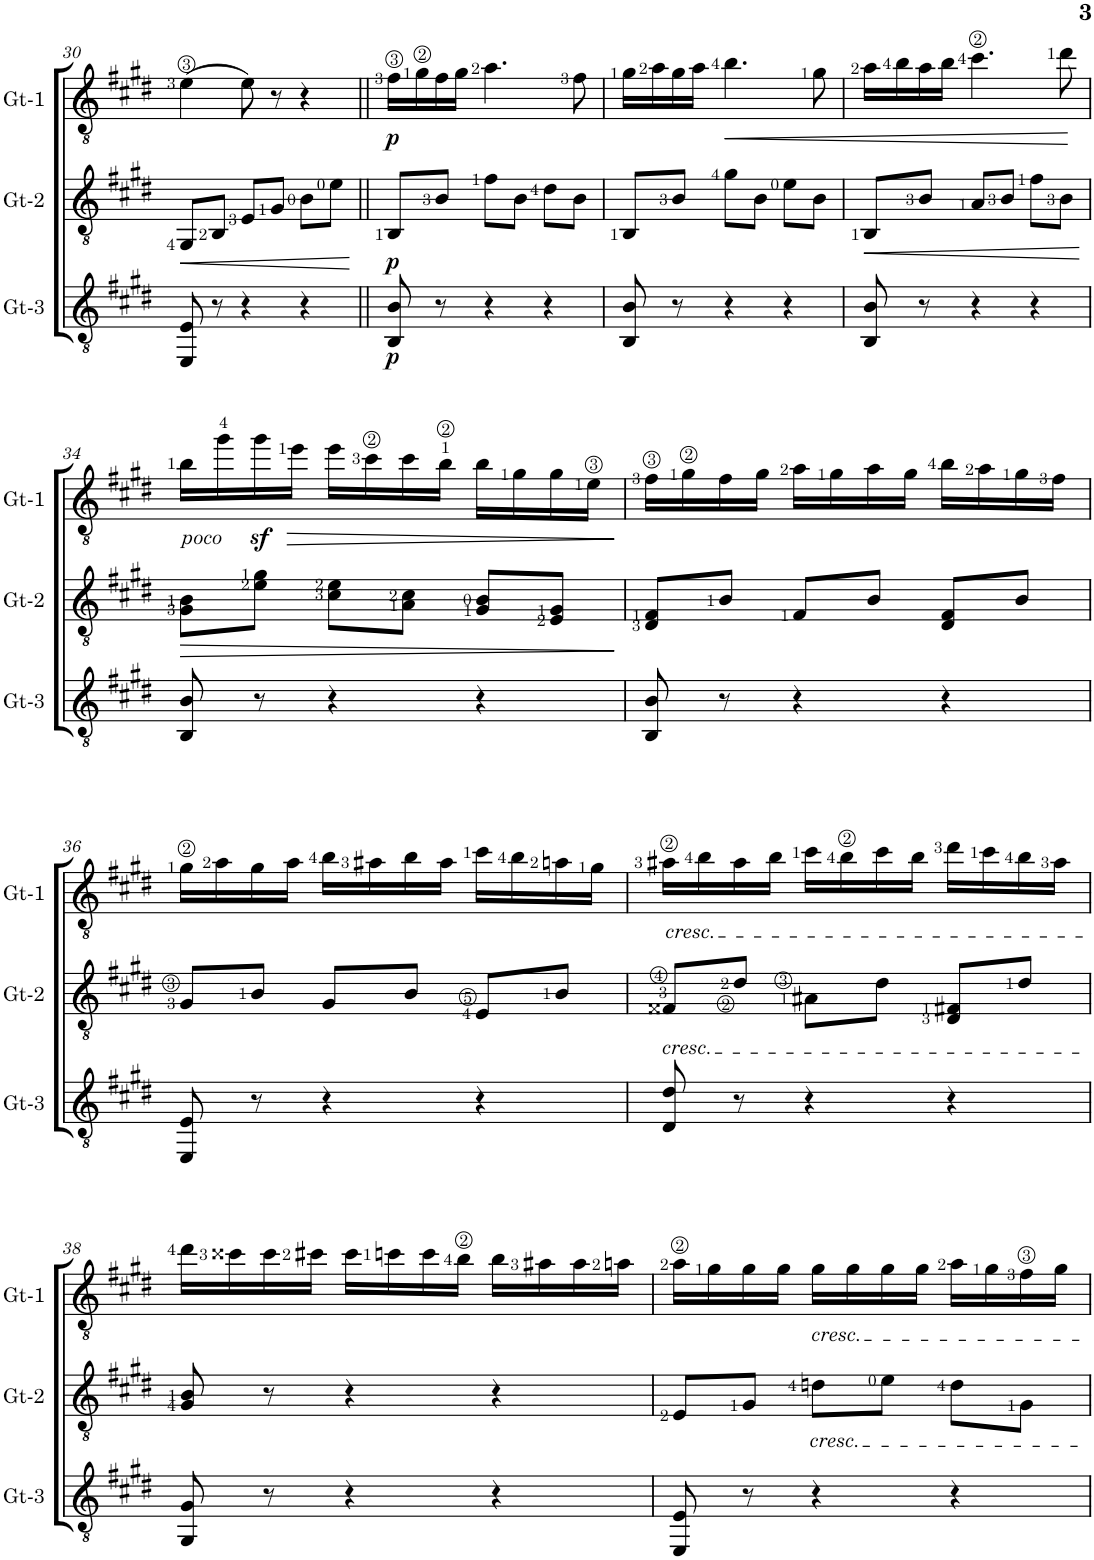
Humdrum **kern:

**kern	**dynam	**kern	**dynam	**kern	**dynam
*part3	*part3	*part2	*part2	*part1	*part1
*staff3	*staff3	*staff2	*staff2	*staff1	*staff1
*I"Gt-3	*	*I"Gt-2	*	*I"Gt-1	*
*I'Gt-3	*	*I'Gt-2	*	*I'Gt-1	*
!!LO:PB:g=z
*clefGv2	*	*clefGv2	*	*clefGv2	*
*k[f#c#g#d#]	*	*k[f#c#g#d#]	*	*k[f#c#g#d#]	*
*M3/4	*	*M3/4	*	*M3/4	*
=30	=30	=30	=30	=30	=30
!	!	!	!LO:HP:b	!	!
8EE/ 8E/	.	8GG#/L	<	(4e\	.
8r	.	8BB/J	.	.	.
4r	.	8E/L	.	8e\)	.
.	.	8G#/J	.	8r	.
4r	.	8B\L	.	4r	.
.	.	8e\J	.	.	.
.	.	.	[	.	.
=31||	=31||	=31||	=31||	=31||	=31||
!	!LO:DY:b	!	!LO:DY:b	!	!LO:DY:b
8BB/ 8B/	p	8BB/L	p	16f#\LL	p
.	.	.	.	16g#\	.
8r	.	8B/J	.	16f#\	.
.	.	.	.	16g#\JJ	.
4r	.	8f#\L	.	4.a\	.
.	.	8B\J	.	.	.
4r	.	8d#\L	.	.	.
.	.	8B\J	.	8f#\	.
=32	=32	=32	=32	=32	=32
8BB/ 8B/	.	8BB/L	.	16g#\LL	.
.	.	.	.	16a\	.
8r	.	8B/J	.	16g#\	.
.	.	.	.	16a\JJ	.
!	!	!	!	!	!LO:HP:b
4r	.	8g#\L	.	4.b\	<
.	.	8B\J	.	.	.
4r	.	8e\L	.	.	.
.	.	8B\J	.	8g#\	.
=33	=33	=33	=33	=33	=33
!	!	!	!LO:HP:b	!	!
8BB/ 8B/	.	8BB/L	<	16a\LL	.
.	.	.	.	16b\	.
8r	.	8B/J	.	16a\	.
.	.	.	.	16b\JJ	.
4r	.	8A/L	.	4.cc#\	.
.	.	8B/J	.	.	.
4r	.	8f#\L	.	.	.
.	.	8B\J	.	8dd#\	.
.	.	.	[	.	[
!!LO:LB:g=z
=34	=34	=34	=34	=34	=34
!	!	!	!	!LO:TX:b:i:t=poco	!
!	!	!	!LO:HP:b	!	!
8BB/ 8B/	.	8G#\ 8B\L	>	16b\LL	.
.	.	.	.	16gg#\	.
8r	.	8e\ 8g#\J	.	16gg#z<\	.
!	!	!	!	!	!LO:HP:b
.	.	.	.	16ee\JJ	>
4r	.	8c#\ 8e\L	.	16ee\LL	.
.	.	.	.	16cc#\	.
.	.	8A\ 8c#\J	.	16cc#\	.
.	.	.	.	16b\JJ	.
4r	.	8G#/ 8B/L	.	16b\LL	.
.	.	.	.	16g#\	.
.	.	8E/ 8G#/J	.	16g#\	.
.	.	.	.	16e\JJ	.
.	.	.	]	.	]
=35	=35	=35	=35	=35	=35
8BB/ 8B/	.	8D#/ 8F#/L	.	16f#\LL	.
.	.	.	.	16g#\	.
8r	.	8B/J	.	16f#\	.
.	.	.	.	16g#\JJ	.
4r	.	8F#/L	.	16a\LL	.
.	.	.	.	16g#\	.
.	.	8B/J	.	16a\	.
.	.	.	.	16g#\JJ	.
4r	.	8D#/ 8F#/L	.	16b\LL	.
.	.	.	.	16a\	.
.	.	8B/J	.	16g#\	.
.	.	.	.	16f#\JJ	.
!!LO:LB:g=z
=36	=36	=36	=36	=36	=36
8EE/ 8E/	.	8G#/L	.	16g#\LL	.
.	.	.	.	16a\	.
8r	.	8B/J	.	16g#\	.
.	.	.	.	16a\JJ	.
4r	.	8G#/L	.	16b\LL	.
.	.	.	.	16a#X\	.
.	.	8B/J	.	16b\	.
.	.	.	.	16a#\JJ	.
4r	.	8E/L	.	16cc#\LL	.
.	.	.	.	16b\	.
.	.	8B/J	.	16an\	.
.	.	.	.	16g#\JJ	.
=37	=37	=37	=37	=37	=37
!	!	!	!	!LO:TX:b:i:t=cresc.	!
!	!	!LO:TX:b:i:t=cresc.	!	!	!
8D#/ 8d#/	.	8F##X/L	.	16a#X\LL	.
.	.	.	.	16b\	.
8r	.	8d#/J	.	16a#\	.
.	.	.	.	16b\JJ	.
4r	.	8A#X\L	.	16cc#\LL	.
.	.	.	.	16b\	.
.	.	8d#\J	.	16cc#\	.
.	.	.	.	16b\JJ	.
4r	.	8D#/ 8F#X/L	.	16dd#\LL	.
.	.	.	.	16cc#\	.
.	.	8d#/J	.	16b\	.
.	.	.	.	16a#\JJ	.
!!LO:LB:g=z
=38	=38	=38	=38	=38	=38
8GG#/ 8G#/	.	8G#/ 8B/	.	16dd#\LL	.
.	.	.	.	16cc##X\	.
8r	.	8r	.	16cc##\	.
.	.	.	.	16cc#X\JJ	.
4r	.	4r	.	16cc#\LL	.
.	.	.	.	16ccn\	.
.	.	.	.	16cc\	.
.	.	.	.	16b\JJ	.
4r	.	4r	.	16b\LL	.
.	.	.	.	16a#X\	.
.	.	.	.	16a#\	.
.	.	.	.	16an\JJ	.
=39	=39	=39	=39	=39	=39
8EE/ 8E/	.	8E/L	.	16a\LL	.
.	.	.	.	16g#\	.
8r	.	8G#/J	.	16g#\	.
.	.	.	.	16g#\JJ	.
!	!	!	!	!LO:TX:b:i:t=cresc.	!
!	!	!LO:TX:b:i:t=cresc.	!	!	!
4r	.	8dn\L	.	16g#\LL	.
.	.	.	.	16g#\	.
.	.	8e\J	.	16g#\	.
.	.	.	.	16g#\JJ	.
4r	.	8d\L	.	16a\LL	.
.	.	.	.	16g#\	.
.	.	8G#\J	.	16f#\	.
.	.	.	.	16g#\JJ	.
=	=	=	=	=	=
*-	*-	*-	*-	*-	*-
